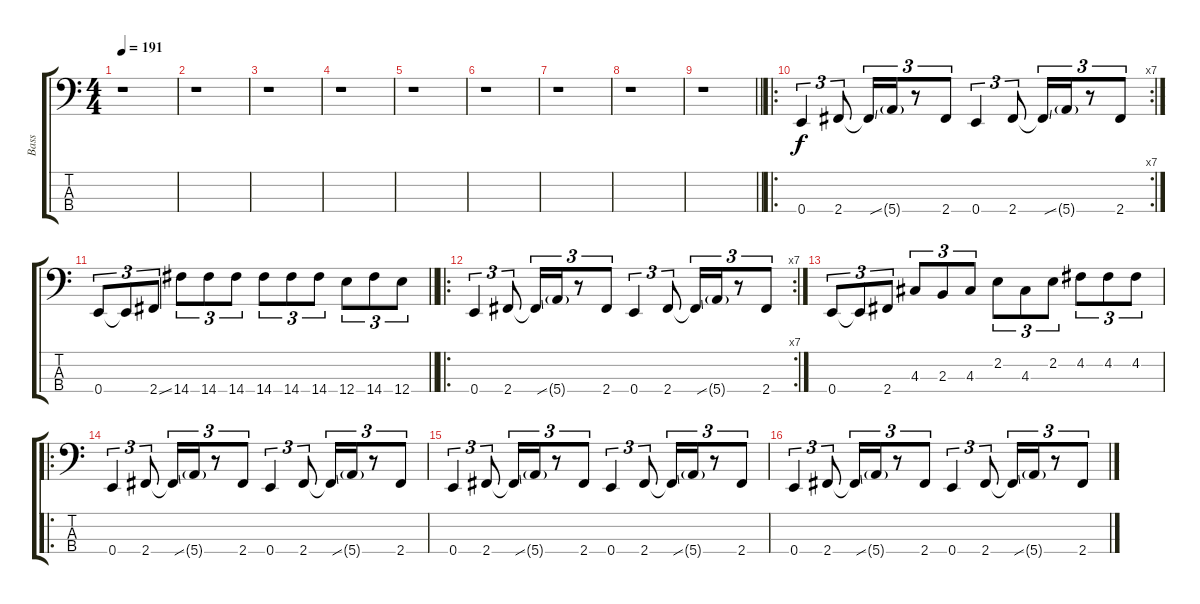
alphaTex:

\track ("Bass" "Bass") {instrument electricbassfinger}
\staff {score tabs}
\tuning (G2 D2 A1 E1) {hide}
\ts (4 4)
\tempo 191
\clef f4
\ks c
r.1{dy f} |
r.1 |
r.1 |
r.1 |
r.1 |
r.1 |
r.1 |
r.1 |
\barLineRight lightlight
r.1 |
\ro
\rc 7
0.4.4{tu (3 2)} 2.4.8{tu (3 2)} 2.4{ss t}.16{tu (3 2)} 5.4{g}.16{tu (3 2)} r.8{tu (3 2)} 2.4.8{tu (3 2)} 0.4.4{tu (3 2)} 2.4.8{tu (3 2)} 2.4{ss t}.16{tu (3 2)} 5.4{g}.16{tu (3 2)} r.8{tu (3 2)} 2.4.8{tu (3 2)} |
\barLineRight lightlight
0.4.8{tu (3 2)} 0.4{t}.8{tu (3 2)} 2.4{ss}.8{tu (3 2)} 14.4.8{tu (3 2)} 14.4.8{tu (3 2)} 14.4.8{tu (3 2)} 14.4.8{tu (3 2)} 14.4.8{tu (3 2)} 14.4.8{tu (3 2)} 12.4.8{tu (3 2)} 14.4.8{tu (3 2)} 12.4.8{tu (3 2)} |
\ro
\rc 7
0.4.4{tu (3 2)} 2.4.8{tu (3 2)} 2.4{ss t}.16{tu (3 2)} 5.4{g}.16{tu (3 2)} r.8{tu (3 2)} 2.4.8{tu (3 2)} 0.4.4{tu (3 2)} 2.4.8{tu (3 2)} 2.4{ss t}.16{tu (3 2)} 5.4{g}.16{tu (3 2)} r.8{tu (3 2)} 2.4.8{tu (3 2)} |
0.4.8{tu (3 2)} 0.4{t}.8{tu (3 2)} 2.4.8{tu (3 2)} 4.3.8{tu (3 2)} 2.3.8{tu (3 2)} 4.3.8{tu (3 2)} 2.2.8{tu (3 2)} 4.3.8{tu (3 2)} 2.2.8{tu (3 2)} 4.2.8{tu (3 2)} 4.2.8{tu (3 2)} 4.2.8{tu (3 2)} |
\ro
0.4.4{tu (3 2)} 2.4.8{tu (3 2)} 2.4{ss t}.16{tu (3 2)} 5.4{g}.16{tu (3 2)} r.8{tu (3 2)} 2.4.8{tu (3 2)} 0.4.4{tu (3 2)} 2.4.8{tu (3 2)} 2.4{ss t}.16{tu (3 2)} 5.4{g}.16{tu (3 2)} r.8{tu (3 2)} 2.4.8{tu (3 2)} |
0.4.4{tu (3 2)} 2.4.8{tu (3 2)} 2.4{ss t}.16{tu (3 2)} 5.4{g}.16{tu (3 2)} r.8{tu (3 2)} 2.4.8{tu (3 2)} 0.4.4{tu (3 2)} 2.4.8{tu (3 2)} 2.4{ss t}.16{tu (3 2)} 5.4{g}.16{tu (3 2)} r.8{tu (3 2)} 2.4.8{tu (3 2)} |
0.4.4{tu (3 2)} 2.4.8{tu (3 2)} 2.4{ss t}.16{tu (3 2)} 5.4{g}.16{tu (3 2)} r.8{tu (3 2)} 2.4.8{tu (3 2)} 0.4.4{tu (3 2)} 2.4.8{tu (3 2)} 2.4{ss t}.16{tu (3 2)} 5.4{g}.16{tu (3 2)} r.8{tu (3 2)} 2.4.8{tu (3 2)}
